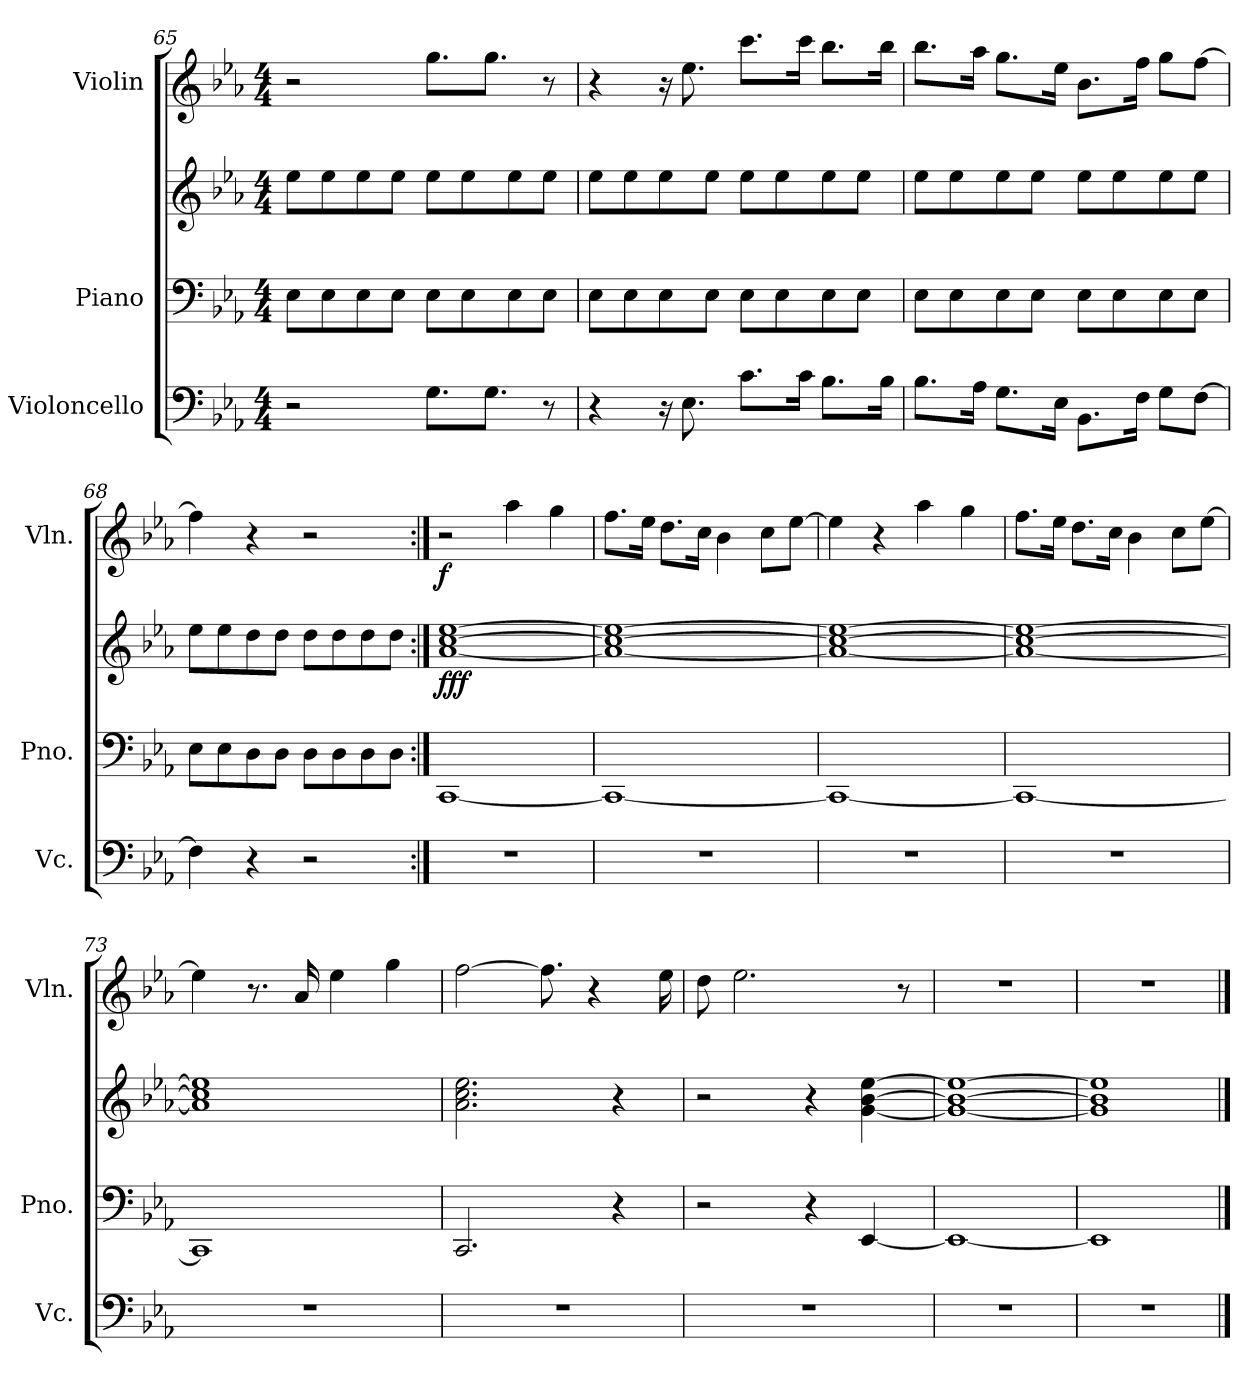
**kern	**kern	**kern	**dynam	**kern	**dynam
*part3	*part2	*part2	*part2	*part1	*part1
*staff4	*staff3	*staff2	*staff2/3	*staff1	*staff1
*I"Violoncello	*I"Piano	*	*	*I"Violin	*
*I'Vc.	*I'Pno.	*	*	*I'Vln.	*
*clefF4	*clefF4	*clefG2	*	*clefG2	*
*k[b-e-a-]	*k[b-e-a-]	*k[b-e-a-]	*	*k[b-e-a-]	*
*M4/4	*M4/4	*M4/4	*	*M4/4	*
=65	=65	=65	=65	=65	=65
2r	8E-\L	8ee-\L	.	2r	.
.	8E-\	8ee-\	.	.	.
.	8E-\	8ee-\	.	.	.
.	8E-\J	8ee-\J	.	.	.
8.G\L	8E-\L	8ee-\L	.	8.gg\L	.
.	8E-\	8ee-\	.	.	.
8.G\J	.	.	.	8.gg\J	.
.	8E-\	8ee-\	.	.	.
8r	8E-\J	8ee-\J	.	8r	.
!!LO:LB:g=z
=66	=66	=66	=66	=66	=66
4r	8E-\L	8ee-\L	.	4r	.
.	8E-\	8ee-\	.	.	.
16r	8E-\	8ee-\	.	16r	.
8.E-\	.	.	.	8.ee-\	.
.	8E-\J	8ee-\J	.	.	.
8.c\L	8E-\L	8ee-\L	.	8.ccc\L	.
.	8E-\	8ee-\	.	.	.
16c\Jk	.	.	.	16ccc\Jk	.
8.B-\L	8E-\	8ee-\	.	8.bb-\L	.
.	8E-\J	8ee-\J	.	.	.
16B-\Jk	.	.	.	16bb-\Jk	.
=67	=67	=67	=67	=67	=67
8.B-\L	8E-\L	8ee-\L	.	8.bb-\L	.
.	8E-\	8ee-\	.	.	.
16A-\Jk	.	.	.	16aa-\Jk	.
8.G\L	8E-\	8ee-\	.	8.gg\L	.
.	8E-\J	8ee-\J	.	.	.
16E-\Jk	.	.	.	16ee-\Jk	.
8.BB-\L	8E-\L	8ee-\L	.	8.b-\L	.
.	8E-\	8ee-\	.	.	.
16F\Jk	.	.	.	16ff\Jk	.
8G\L	8E-\	8ee-\	.	8gg\L	.
[8F\J	8E-\J	8ee-\J	.	[8ff\J	.
=68	=68	=68	=68	=68	=68
4F\]	8E-\L	8ee-\L	.	4ff\]	.
.	8E-\	8ee-\	.	.	.
4r	8D\	8dd\	.	4r	.
.	8D\J	8dd\J	.	.	.
2r	8D\L	8dd\L	.	2r	.
.	8D\	8dd\	.	.	.
.	8D\	8dd\	.	.	.
.	8D\J	8dd\J	.	.	.
=69:|!	=69:|!	=69:|!	=69:|!	=69:|!	=69:|!
!	!	!	!LO:DY:b	!	!LO:DY:b
1r	[1CC	[1a- [1cc [1ee-	fff	2r	f
.	.	.	.	4aa-\	.
.	.	.	.	4gg\	.
=70	=70	=70	=70	=70	=70
1r	1CC_	1a-_ 1cc_ 1ee-_	.	8.ff\L	.
.	.	.	.	16ee-\Jk	.
.	.	.	.	8.dd\L	.
.	.	.	.	16cc\Jk	.
.	.	.	.	4b-\	.
.	.	.	.	8cc\L	.
.	.	.	.	[8ee-\J	.
!!LO:PB:g=z
=71	=71	=71	=71	=71	=71
1r	1CC_	1a-_ 1cc_ 1ee-_	.	4ee-\]	.
.	.	.	.	4r	.
.	.	.	.	4aa-\	.
.	.	.	.	4gg\	.
=72	=72	=72	=72	=72	=72
1r	1CC_	1a-_ 1cc_ 1ee-_	.	8.ff\L	.
.	.	.	.	16ee-\Jk	.
.	.	.	.	8.dd\L	.
.	.	.	.	16cc\Jk	.
.	.	.	.	4b-\	.
.	.	.	.	8cc\L	.
.	.	.	.	[8ee-\J	.
=73	=73	=73	=73	=73	=73
1r	1CC]	1a-] 1cc] 1ee-]	.	4ee-\]	.
.	.	.	.	8.r	.
.	.	.	.	16a-/	.
.	.	.	.	4ee-\	.
.	.	.	.	4gg\	.
=74	=74	=74	=74	=74	=74
1r	2.CC/	2.a-\ 2.cc\ 2.ee-\	.	[2ff\	.
.	.	.	.	8.ff\]	.
.	.	.	.	4r	.
.	4r	4r	.	.	.
.	.	.	.	16ee-\	.
=75	=75	=75	=75	=75	=75
1r	2r	2r	.	8dd\	.
.	.	.	.	2.ee-\	.
.	4r	4r	.	.	.
.	[4EE-/	[4g\ [4b-\ [4ee-\	.	.	.
.	.	.	.	8r	.
=76	=76	=76	=76	=76	=76
1r	1EE-_	1g_ 1b-_ 1ee-_	.	1r	.
=77	=77	=77	=77	=77	=77
1r	1EE-]	1g] 1b-] 1ee-]	.	1r	.
==	==	==	==	==	==
*-	*-	*-	*-	*-	*-
